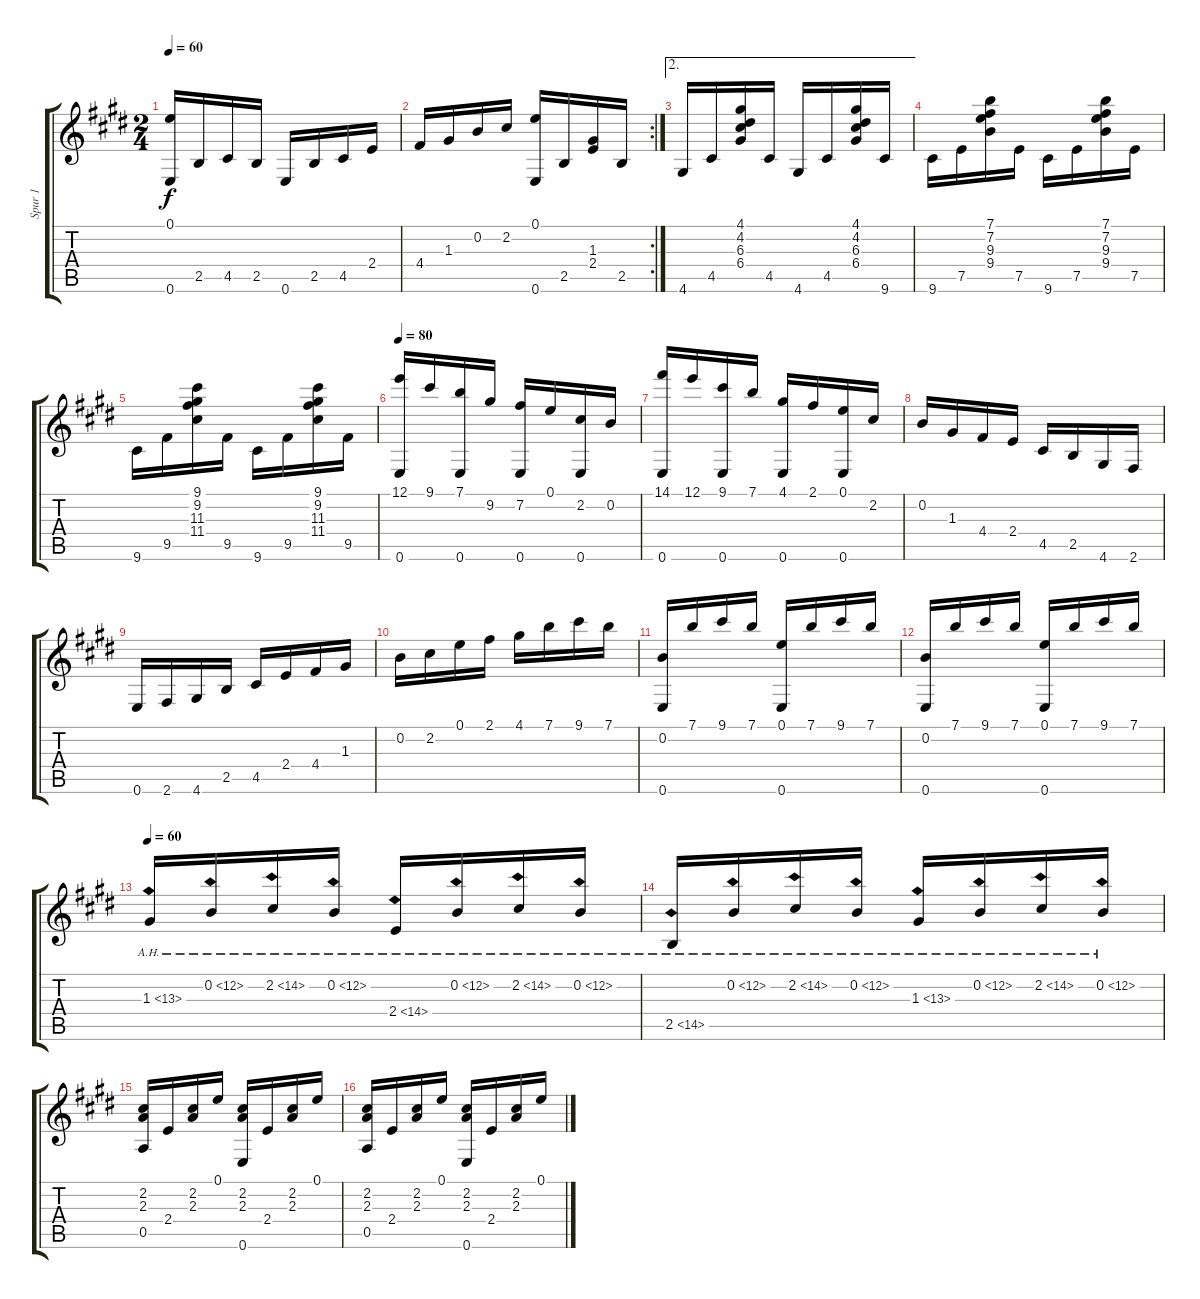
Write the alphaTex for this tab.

\track ("Spur 1" "Spur 1") {instrument acousticguitarnylon}
\staff {score tabs}
\tuning (E4 B3 G3 D3 A2 E2) {hide}
\ts (2 4)
\tempo 60
\clef g2
\ks e
(0.1 0.6).16{dy f} 2.5.16 4.5.16 2.5.16 0.6.16 2.5.16 4.5.16 2.4.16 |
\rc 2
4.4.16 1.3.16 0.2.16 2.2.16 (0.1 0.6).16 2.5.16 (1.3 2.4).16 2.5.16 |
\ae 2
4.6.16 4.5.16 (4.1 4.2 6.3 6.4).16 4.5.16 4.6.16 4.5.16 (4.1 4.2 6.3 6.4).16 9.6.16 |
9.6.16 7.5.16 (7.1 7.2 9.3 9.4).16 7.5.16 9.6.16 7.5.16 (7.1 7.2 9.3 9.4).16 7.5.16 |
9.6.16 9.5.16 (9.1 9.2 11.3 11.4).16 9.5.16 9.6.16 9.5.16 (9.1 9.2 11.3 11.4).16 9.5.16 |
\tempo 80
(12.1 0.6).16 9.1.16 (7.1 0.6).16 9.2.16 (7.2 0.6).16 0.1.16 (2.2 0.6).16 0.2.16 |
(14.1 0.6).16 12.1.16 (9.1 0.6).16 7.1.16 (4.1 0.6).16 2.1.16 (0.1 0.6).16 2.2.16 |
0.2.16 1.3.16 4.4.16 2.4.16 4.5.16 2.5.16 4.6.16 2.6.16 |
0.6.16 2.6.16 4.6.16 2.5.16 4.5.16 2.4.16 4.4.16 1.3.16 |
0.2.16 2.2.16 0.1.16 2.1.16 4.1.16 7.1.16 9.1.16 7.1.16 |
(0.2 0.6).16 7.1.16 9.1.16 7.1.16 (0.1 0.6).16 7.1.16 9.1.16 7.1.16 |
(0.2 0.6).16 7.1.16 9.1.16 7.1.16 (0.1 0.6).16 7.1.16 9.1.16 7.1.16 |
\tempo 60
1.3{ah 12}.16 0.2{ah 12}.16 2.2{ah 12}.16 0.2{ah 12}.16 2.4{ah 12}.16 0.2{ah 12}.16 2.2{ah 12}.16 0.2{ah 12}.16 |
2.5{ah 12}.16 0.2{ah 12}.16 2.2{ah 12}.16 0.2{ah 12}.16 1.3{ah 12}.16 0.2{ah 12}.16 2.2{ah 12}.16 0.2{ah 12}.16 |
(2.2 2.3 0.5).16 2.4.16 (2.2 2.3).16 0.1.16 (2.2 2.3 0.6).16 2.4.16 (2.2 2.3).16 0.1.16 |
(2.2 2.3 0.5).16 2.4.16 (2.2 2.3).16 0.1.16 (2.2 2.3 0.6).16 2.4.16 (2.2 2.3).16 0.1.16
